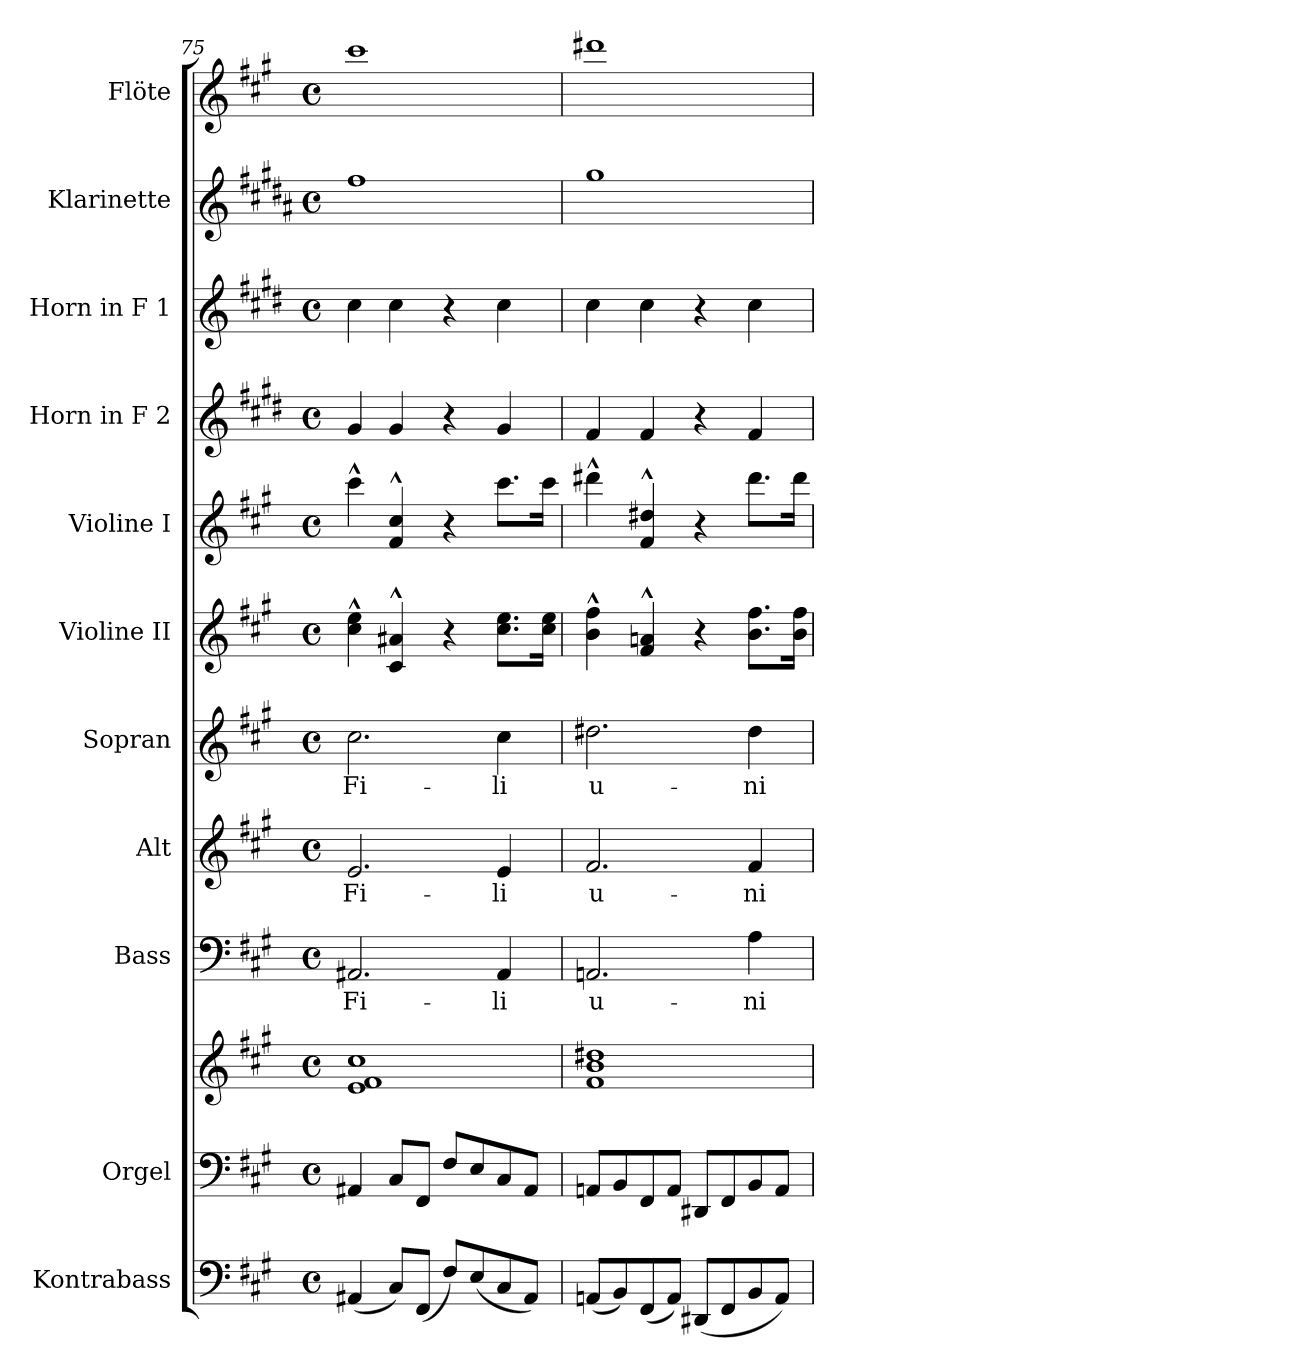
**kern	**kern	**kern	**kern	**text	**kern	**text	**kern	**text	**kern	**kern	**kern	**kern	**kern	**kern
*part11	*part10	*part10	*part9	*part9	*part8	*part8	*part7	*part7	*part6	*part5	*part4	*part3	*part2	*part1
*staff12	*staff11	*staff10	*staff9	*staff9	*staff8	*staff8	*staff7	*staff7	*staff6	*staff5	*staff4	*staff3	*staff2	*staff1
*I"Kontrabass	*I"Orgel	*	*I"Bass	*	*I"Alt	*	*I"Sopran	*	*I"Violine II	*I"Violine I	*I"Horn in F 2	*I"Horn in F 1	*I"Klarinette	*I"Flöte
*I'Kb.	*I'Org.	*	*I'B.	*	*I'A.	*	*I'S.	*	*I'Vl. II	*I'Vl. I	*	*	*I'Kl.	*I'Fl.
*clefF4	*clefF4	*clefG2	*clefF4	*	*clefG2	*	*clefG2	*	*clefG2	*clefG2	*clefG2	*clefG2	*clefG2	*clefG2
*ITrd7c12	*	*	*	*	*	*	*	*	*	*	*ITrd4c7	*ITrd4c7	*ITrd1c2	*
*k[f#c#g#]	*k[f#c#g#]	*k[f#c#g#]	*k[f#c#g#]	*	*k[f#c#g#]	*	*k[f#c#g#]	*	*k[f#c#g#]	*k[f#c#g#]	*k[f#c#g#]	*k[f#c#g#]	*k[f#c#g#]	*k[f#c#g#]
*A:	*A:	*A:	*A:	*	*A:	*	*A:	*	*A:	*A:	*A:	*A:	*A:	*A:
*M4/4	*M4/4	*M4/4	*M4/4	*	*M4/4	*	*M4/4	*	*M4/4	*M4/4	*M4/4	*M4/4	*M4/4	*M4/4
*met(c)	*met(c)	*met(c)	*met(c)	*	*met(c)	*	*met(c)	*	*met(c)	*met(c)	*met(c)	*met(c)	*met(c)	*met(c)
=75	=75	=75	=75	=75	=75	=75	=75	=75	=75	=75	=75	=75	=75	=75
!	!	!	!	!LO:LY:b	!	!LO:LY:b	!	!LO:LY:b	!	!	!	!	!	!
(<4AAA#X/	4AA#X/	1e 1f# 1cc#	2.AA#X/	Fi-	2.e/	Fi-	2.cc#\	Fi-	4cc#\^^> 4ee\^^>	4ccc#^^>\	4c#/	4f#\	1ee	1ccc#
8CC#/L)	8C#/L	.	.	.	.	.	.	.	4c#/^^> 4a#X/^^>	4f#/^^> 4cc#/^^>	4c#/	4f#\	.	.
(<8FFF#/J	8FF#/J	.	.	.	.	.	.	.	.	.	.	.	.	.
8FF#/L)	8F#/L	.	.	.	.	.	.	.	4r	4r	4r	4r	.	.
(<8EE/	8E/	.	.	.	.	.	.	.	.	.	.	.	.	.
!	!	!	!	!LO:LY:b	!	!LO:LY:b	!	!LO:LY:b	!	!	!	!	!	!
8CC#/	8C#/	.	4AA#/	-li	4e/	-li	4cc#\	-li	8.cc#\ 8.ee\L	8.ccc#\L	4c#/	4f#\	.	.
8AAA#/J)	8AA#/J	.	.	.	.	.	.	.	.	.	.	.	.	.
.	.	.	.	.	.	.	.	.	16cc#\ 16ee\Jk	16ccc#\Jk	.	.	.	.
!!LO:PB:g=z
=76	=76	=76	=76	=76	=76	=76	=76	=76	=76	=76	=76	=76	=76	=76
!	!	!	!	!LO:LY:b	!	!LO:LY:b	!	!LO:LY:b	!	!	!	!	!	!
(<8AAAn/L	8AAn/L	1f# 1b 1dd#X	2.AAn/	u-	2.f#/	u-	2.dd#X\	u-	4b\^^> 4ff#\^^>	4ddd#X^^>\	4B/	4f#\	1ff#	1ddd#X
8BBB/)	8BB/	.	.	.	.	.	.	.	.	.	.	.	.	.
(<8FFF#/	8FF#/	.	.	.	.	.	.	.	4f#/^^> 4an/^^>	4f#/^^> 4dd#X/^^>	4B/	4f#\	.	.
8AAA/J)	8AA/J	.	.	.	.	.	.	.	.	.	.	.	.	.
(<8DDD#X/L	8DD#X/L	.	.	.	.	.	.	.	4r	4r	4r	4r	.	.
8FFF#/	8FF#/	.	.	.	.	.	.	.	.	.	.	.	.	.
!	!	!	!	!LO:LY:b	!	!LO:LY:b	!	!LO:LY:b	!	!	!	!	!	!
8BBB/	8BB/	.	4A\	-ni-	4f#/	-ni-	4dd#\	-ni-	8.b\ 8.ff#\L	8.ddd#\L	4B/	4f#\	.	.
8AAA/J)	8AA/J	.	.	.	.	.	.	.	.	.	.	.	.	.
.	.	.	.	.	.	.	.	.	16b\ 16ff#\Jk	16ddd#\Jk	.	.	.	.
=	=	=	=	=	=	=	=	=	=	=	=	=	=	=
*-	*-	*-	*-	*-	*-	*-	*-	*-	*-	*-	*-	*-	*-	*-
